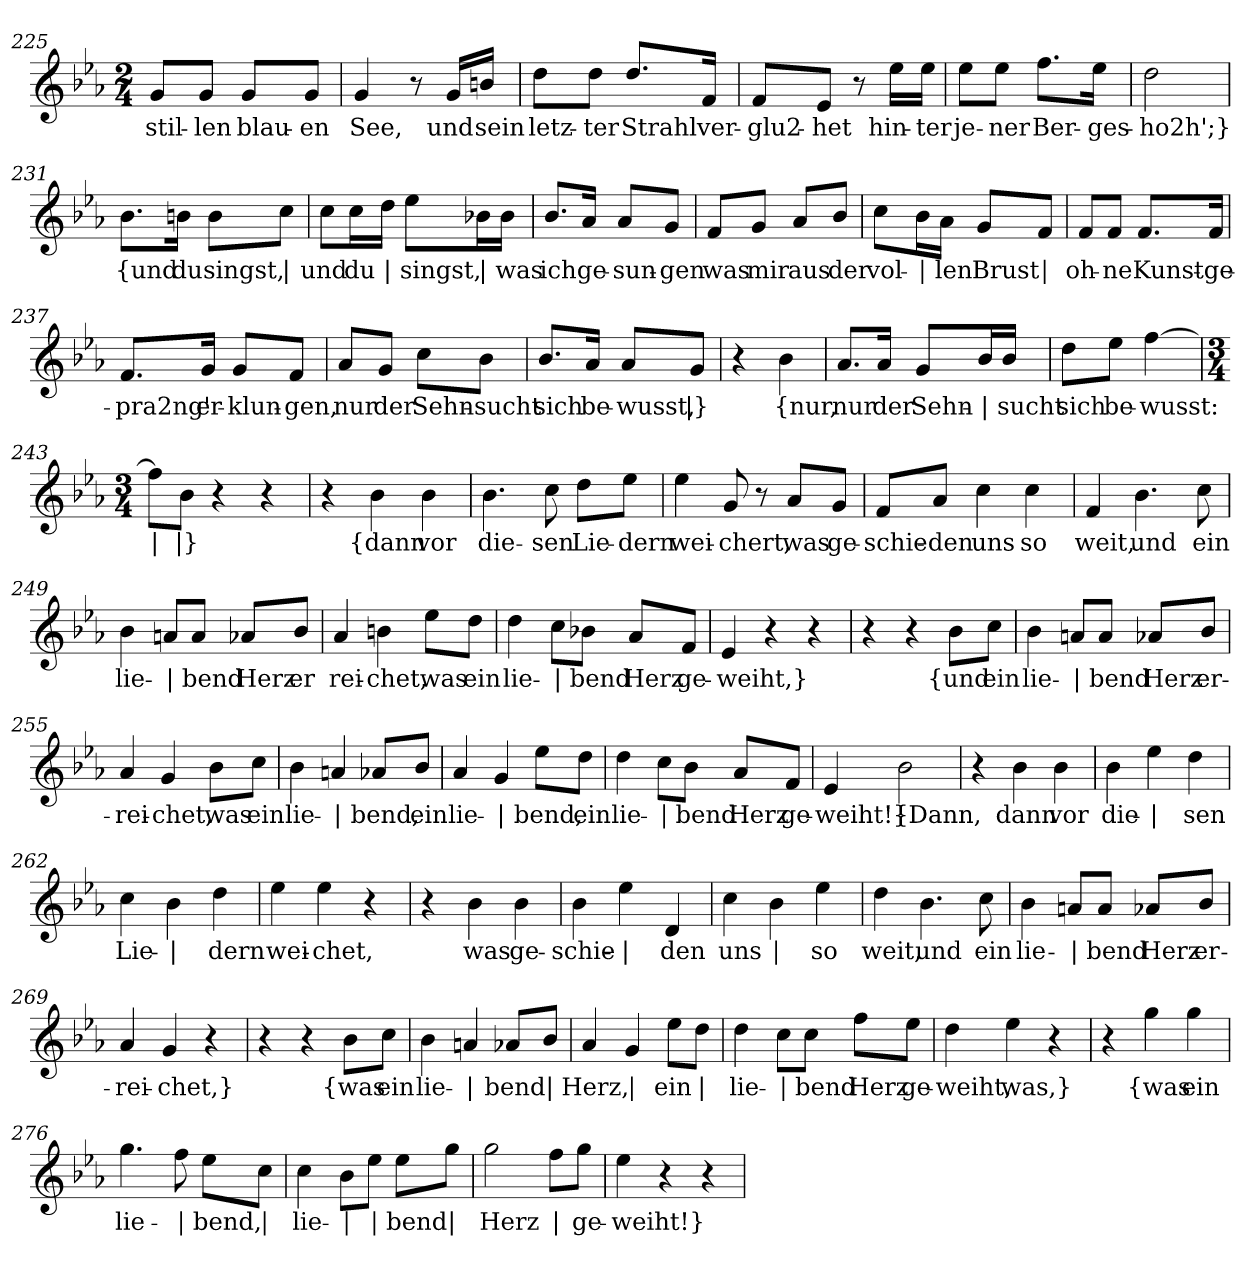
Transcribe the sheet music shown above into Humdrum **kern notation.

**kern	**text
*part1	*part1
*staff1	*staff1
*clefG2	*
*k[b-e-a-]	*
*M2/4	*
=225	=225
!	!LO:LY:b
8g/L	stil-
!	!LO:LY:b
8g/J	-len
!	!LO:LY:b
8g/L	blau-
!	!LO:LY:b
8g/J	-en
=226	=226
!	!LO:LY:b
4g/	See,
8r	.
!	!LO:LY:b
16g/LL	und
!	!LO:LY:b
16bn/JJ	sein
=227	=227
!	!LO:LY:b
8dd\L	letz-
!	!LO:LY:b
8dd\J	-ter
!	!LO:LY:b
8.dd/L	Strahl
!	!LO:LY:b
16f/Jk	ver-
!!LO:LB:g=z
=228	=228
!	!LO:LY:b
8f/L	-glu2-
!	!LO:LY:b
8e-/J	-het
8r	.
!	!LO:LY:b
16ee-\LL	hin-
!	!LO:LY:b
16ee-\JJ	-ter
=229	=229
!	!LO:LY:b
8ee-\L	je-
!	!LO:LY:b
8ee-\J	-ner
!	!LO:LY:b
8.ff\L	Ber-
!	!LO:LY:b
16ee-\Jk	-ges-
=230	=230
!	!LO:LY:b
2dd\	-ho2h';}
=231	=231
!	!LO:LY:b
8.b-\L	{und
!	!LO:LY:b
16bn\Jk	du
!	!LO:LY:b
8b\L	singst,
!	!LO:LY:b
8cc\J	|
=232	=232
!	!LO:LY:b
8cc\L	und
!	!LO:LY:b
16cc\L	du
!	!LO:LY:b
16dd\JJ	|
!	!LO:LY:b
8ee-\L	singst,
!	!LO:LY:b
16b-X\L	|
!	!LO:LY:b
16b-\JJ	was
!!LO:LB:g=z
=233	=233
!	!LO:LY:b
8.b-/L	ich
!	!LO:LY:b
16a-/Jk	ge-
!	!LO:LY:b
8a-/L	-sun-
!	!LO:LY:b
8g/J	-gen
=234	=234
!	!LO:LY:b
8f/L	was
!	!LO:LY:b
8g/J	mir
!	!LO:LY:b
8a-/L	aus
!	!LO:LY:b
8b-/J	der
=235	=235
!	!LO:LY:b
8cc\L	vol-
!	!LO:LY:b
16b-\L	|
!	!LO:LY:b
16a-\JJ	-len
!	!LO:LY:b
8g/L	Brust
!	!LO:LY:b
8f/J	|
=236	=236
!	!LO:LY:b
8f/L	oh-
!	!LO:LY:b
8f/J	-ne
!	!LO:LY:b
8.f/L	Kunst-
!	!LO:LY:b
16f/Jk	-ge-
=237	=237
!	!LO:LY:b
8.f/L	-pra2ng'
!	!LO:LY:b
16g/Jk	er-
!	!LO:LY:b
8g/L	-klun-
!	!LO:LY:b
8f/J	-gen,
!!LO:LB:g=z
=238	=238
!	!LO:LY:b
8a-/L	nur
!	!LO:LY:b
8g/J	der
!	!LO:LY:b
8cc\L	Sehn-
!	!LO:LY:b
8b-\J	-sucht
=239	=239
!	!LO:LY:b
8.b-/L	sich
!	!LO:LY:b
16a-/Jk	be-
!	!LO:LY:b
8a-/L	-wusst,
!	!LO:LY:b
8g/J	|}
=240	=240
4r	.
!	!LO:LY:b
4b-\	{nur,
=241	=241
!	!LO:LY:b
8.a-/L	nur
!	!LO:LY:b
16a-/Jk	der
!	!LO:LY:b
8g/L	Sehn-
!	!LO:LY:b
16b-/L	|
!	!LO:LY:b
16b-/JJ	-sucht
=242	=242
!	!LO:LY:b
8dd\L	sich
!	!LO:LY:b
8ee-\J	be-
!	!LO:LY:b
[4ff\	-wusst:
=243	=243
*M3/4	*
!	!LO:LY:b
8ff\L]	|
!	!LO:LY:b
8b-\J	|}
4r	.
4r	.
!!LO:LB:g=z
=244	=244
4r	.
!	!LO:LY:b
4b-\	{dann
!	!LO:LY:b
4b-\	vor
=245	=245
!	!LO:LY:b
4.b-\	die-
!	!LO:LY:b
8cc\	-sen
!	!LO:LY:b
8dd\L	Lie-
!	!LO:LY:b
8ee-\J	-dern
=246	=246
!	!LO:LY:b
4ee-\	wei-
!	!LO:LY:b
8g/	-chert,
8r	.
!	!LO:LY:b
8a-/L	was
!	!LO:LY:b
8g/J	ge-
=247	=247
!	!LO:LY:b
8f/L	-schie-
!	!LO:LY:b
8a-/J	-den
!	!LO:LY:b
4cc\	uns
!	!LO:LY:b
4cc\	so
=248	=248
!	!LO:LY:b
4f/	weit,
!	!LO:LY:b
4.b-\	und
!	!LO:LY:b
8cc\	ein
!!LO:LB:g=z
=249	=249
!	!LO:LY:b
4b-\	lie-
!	!LO:LY:b
8an/L	|
!	!LO:LY:b
8a/J	-bend
!	!LO:LY:b
8a-X/L	Herz
!	!LO:LY:b
8b-/J	er
=250	=250
!	!LO:LY:b
4a-/	-rei-
!	!LO:LY:b
4bn\	-chet,
!	!LO:LY:b
8ee-\L	was
!	!LO:LY:b
8dd\J	ein
=251	=251
!	!LO:LY:b
4dd\	lie-
!	!LO:LY:b
8cc\L	|
!	!LO:LY:b
8b-X\J	-bend
!	!LO:LY:b
8a-/L	Herz
!	!LO:LY:b
8f/J	ge-
=252	=252
!	!LO:LY:b
4e-/	-weiht,}
4r	.
4r	.
=253	=253
4r	.
4r	.
!	!LO:LY:b
8b-\L	{und
!	!LO:LY:b
8cc\J	ein
!!LO:LB:g=z
=254	=254
!	!LO:LY:b
4b-\	lie-
!	!LO:LY:b
8an/L	|
!	!LO:LY:b
8a/J	-bend
!	!LO:LY:b
8a-X/L	Herz
!	!LO:LY:b
8b-/J	er-
=255	=255
!	!LO:LY:b
4a-/	-rei-
!	!LO:LY:b
4g/	-chet,
!	!LO:LY:b
8b-\L	was
!	!LO:LY:b
8cc\J	ein
=256	=256
!	!LO:LY:b
4b-\	lie-
!	!LO:LY:b
4an/	|
!	!LO:LY:b
8a-X/L	-bend,
!	!LO:LY:b
8b-/J	ein
=257	=257
!	!LO:LY:b
4a-/	lie-
!	!LO:LY:b
4g/	|
!	!LO:LY:b
8ee-\L	-bend,
!	!LO:LY:b
8dd\J	ein
=258	=258
!	!LO:LY:b
4dd\	lie-
!	!LO:LY:b
8cc\L	|
!	!LO:LY:b
8b-\J	-bend
!	!LO:LY:b
8a-/L	Herz
!	!LO:LY:b
8f/J	ge-
!!LO:LB:g=z
=259	=259
!	!LO:LY:b
4e-/	-weiht!}
!	!LO:LY:b
2b-\	{Dann,
=260	=260
4r	.
!	!LO:LY:b
4b-\	dann
!	!LO:LY:b
4b-\	vor
=261	=261
!	!LO:LY:b
4b-\	die-
!	!LO:LY:b
4ee-\	|
!	!LO:LY:b
4dd\	-sen
=262	=262
!	!LO:LY:b
4cc\	Lie-
!	!LO:LY:b
4b-\	|
!	!LO:LY:b
4dd\	-dern
=263	=263
!	!LO:LY:b
4ee-\	wei-
!	!LO:LY:b
4ee-\	-chet,
4r	.
=264	=264
4r	.
!	!LO:LY:b
4b-\	was
!	!LO:LY:b
4b-\	ge-
=265	=265
!	!LO:LY:b
4b-\	-schie-
!	!LO:LY:b
4ee-\	|
!	!LO:LY:b
4d/	-den
=266	=266
!	!LO:LY:b
4cc\	uns
!	!LO:LY:b
4b-\	|
!	!LO:LY:b
4ee-\	so
!!LO:LB:g=z
=267	=267
!	!LO:LY:b
4dd\	weit,
!	!LO:LY:b
4.b-\	und
!	!LO:LY:b
8cc\	ein
=268	=268
!	!LO:LY:b
4b-\	lie-
!	!LO:LY:b
8an/L	|
!	!LO:LY:b
8a/J	-bend
!	!LO:LY:b
8a-X/L	Herz
!	!LO:LY:b
8b-/J	er-
=269	=269
!	!LO:LY:b
4a-/	-rei-
!	!LO:LY:b
4g/	-chet,}
4r	.
=270	=270
4r	.
4r	.
!	!LO:LY:b
8b-\L	{was
!	!LO:LY:b
8cc\J	ein
=271	=271
!	!LO:LY:b
4b-\	lie-
!	!LO:LY:b
4an/	|
!	!LO:LY:b
8a-X/L	-bend
!	!LO:LY:b
8b-/J	|
=272	=272
!	!LO:LY:b
4a-/	Herz,
!	!LO:LY:b
4g/	|
!	!LO:LY:b
8ee-\L	ein
!	!LO:LY:b
8dd\J	|
!!LO:PB:g=z
=273	=273
!	!LO:LY:b
4dd\	lie-
!	!LO:LY:b
8cc\L	|
!	!LO:LY:b
8cc\J	-bend
!	!LO:LY:b
8ff\L	Herz
!	!LO:LY:b
8ee-\J	ge-
=274	=274
!	!LO:LY:b
4dd\	-weiht,
!	!LO:LY:b
4ee-\	was,}
4r	.
=275	=275
4r	.
!	!LO:LY:b
4gg\	{was
!	!LO:LY:b
4gg\	ein
=276	=276
!	!LO:LY:b
4.gg\	lie-
!	!LO:LY:b
8ff\	|
!	!LO:LY:b
8ee-\L	-bend,
!	!LO:LY:b
8cc\J	|
=277	=277
!	!LO:LY:b
4cc\	lie-
!	!LO:LY:b
8b-\L	|
!	!LO:LY:b
8ee-\J	|
!	!LO:LY:b
8ee-\L	-bend
!	!LO:LY:b
8gg\J	|
=278	=278
!	!LO:LY:b
2gg\	Herz
!	!LO:LY:b
8ff\L	|
!	!LO:LY:b
8gg\J	ge-
=279	=279
!	!LO:LY:b
4ee-\	-weiht!}
4r	.
4r	.
=	=
*-	*-
